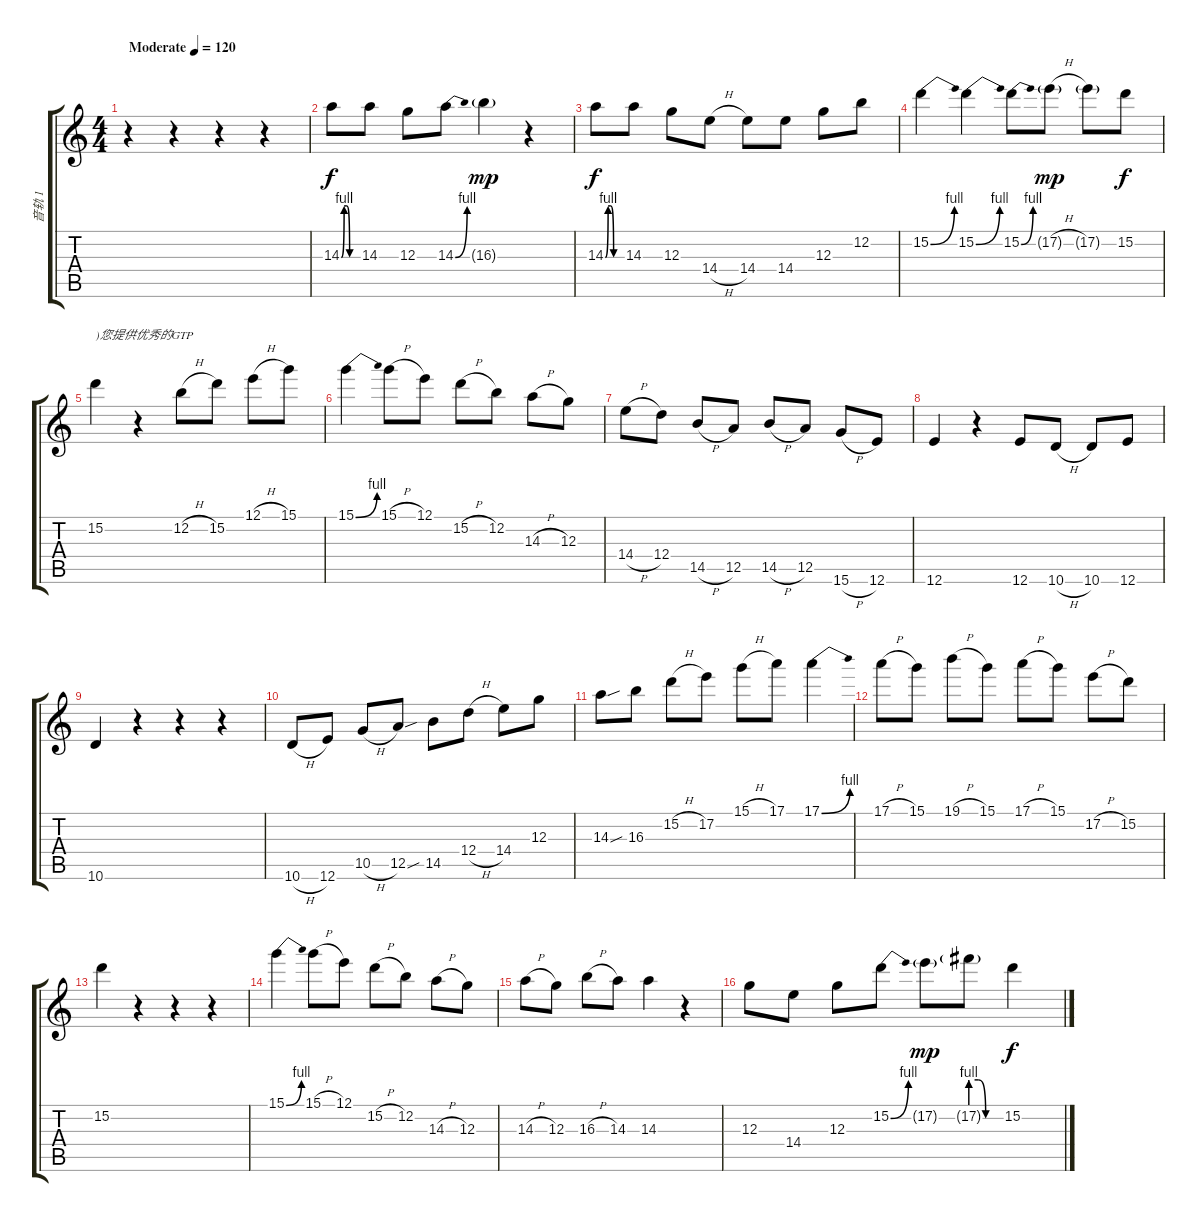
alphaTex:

\track ("音轨 1" "音轨 1") {instrument overdrivenguitar}
\staff {score tabs}
\tuning (E4 B3 G3 D3 A2 E2) {hide}
\ts (4 4)
\tempo (120 "Moderate")
\clef g2
\ks c
r.4{dy f instrument overdrivenguitar} r.4 r.4 r.4 |
14.3{be (custom 0 0 10 4 20 4 30 0 60 0)}.8 14.3.8 12.3.8 14.3{be (bend 0 0 60 4)}.8 16.3{g}.4{dy mp} r.4 |
14.3{be (custom 0 0 10 4 20 4 30 0 60 0)}.8{dy f} 14.3.8 12.3.8 14.4{h}.8 14.4.8 14.4.8 12.3.8 12.2.8 |
15.2{be (bend 0 0 60 4)}.4 15.2{be (bend 0 0 60 4)}.4 15.2{be (bend 0 0 60 4)}.8 17.2{h g}.8{dy mp} 17.2{g}.8 15.2.8{dy f} |
15.2.4{txt ")您提供优秀的GTP"} r.4 12.2{h}.8 15.2.8 12.1{h}.8 15.1.8 |
15.1{be (bend 0 0 60 4)}.4 15.1{h}.8 12.1.8 15.2{h}.8 12.2.8 14.3{h}.8 12.3.8 |
14.4{h}.8 12.4.8 14.5{h}.8 12.5.8 14.5{h}.8 12.5.8 15.6{h}.8 12.6.8 |
12.6.4 r.4 12.6.8 10.6{h}.8 10.6.8 12.6.8 |
10.6.4 r.4 r.4 r.4 |
10.6{h}.8 12.6.8 10.5{h}.8 12.5{sou}.8 14.5.8 12.4{h}.8 14.4.8 12.3.8 |
14.3{sou}.8 16.3.8 15.2{h}.8 17.2.8 15.1{h}.8 17.1.8 17.1{be (bend 0 0 60 4)}.4 |
17.1{h}.8 15.1.8 19.1{h}.8 15.1.8 17.1{h}.8 15.1.8 17.2{h}.8 15.2.8 |
15.2.4 r.4 r.4 r.4 |
15.1{be (bend 0 0 60 4)}.4 15.1{h}.8 12.1.8 15.2{h}.8 12.2.8 14.3{h}.8 12.3.8 |
14.3{h}.8 12.3.8 16.3{h}.8 14.3.8 14.3.4 r.4 |
12.3.8 14.4.8 12.3.8 15.2{be (bend 0 0 60 4)}.8 17.2{g}.8{dy mp} 17.2{be (custom 0 4 15 4 30 0 60 0) g}.8 15.2.4{dy f}
